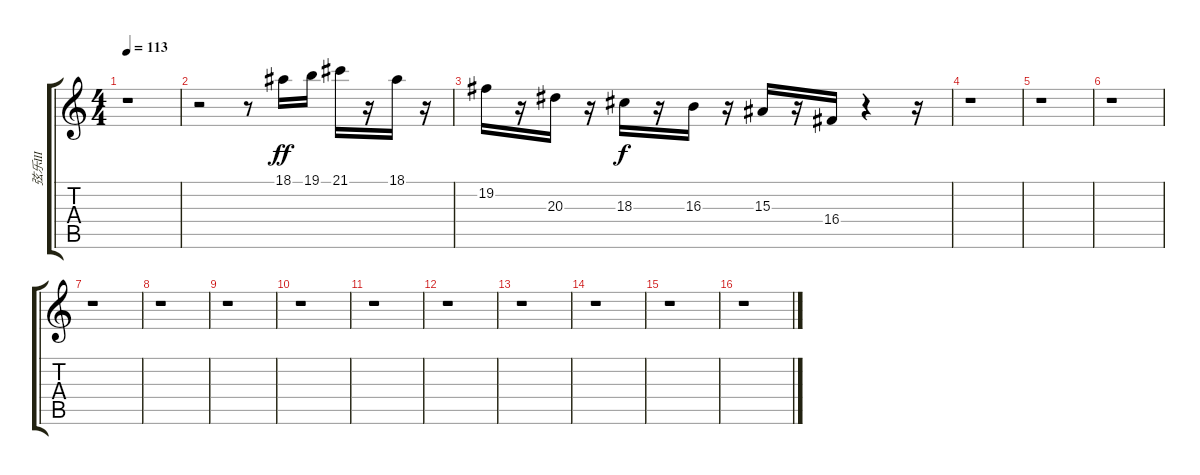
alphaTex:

\track ("弦乐III" "弦乐III") {instrument tremolostrings}
\staff {score tabs}
\tuning (E4 B3 G3 D3 A2 E2) {hide}
\ts (4 4)
\tempo 113
\clef g2
\ks c
r.1{dy f} |
r.2 r.8 18.1.16{dy ff volume 14} 19.1.16 21.1.16 r.16 18.1.16 r.16 |
19.2.16{volume 13} r.16 20.3.16{volume 13} r.16 18.3.16{dy f volume 13} r.16 16.3.16{volume 12} r.16 15.3.16{volume 12} r.16 16.4.16{volume 12} r.4 r.16 |
r.1 |
r.1 |
r.1 |
r.1 |
r.1 |
r.1 |
r.1 |
r.1 |
r.1 |
r.1 |
r.1 |
r.1 |
r.1
